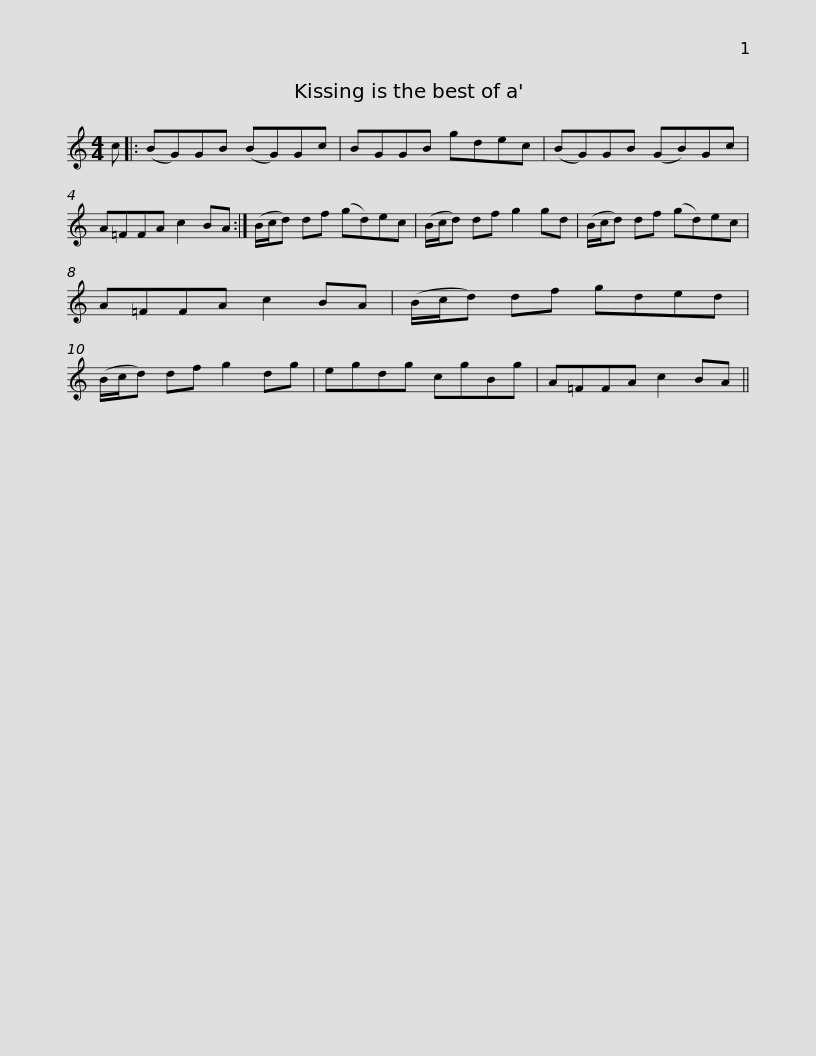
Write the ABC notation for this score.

X:1
L:1/8
M:4/4
I:linebreak $
K:C
V:1 treble
V:1
 c |: (BG)GB (BG)Gc | BGGB gdec | (BG)GB (GB)Gc | A=FFA c2 BA :| %5
 (B/c/d) df (gd)ec |$ (B/c/d) df g2 gd | (B/c/d) df (gd)ec | A=FFA c2 BA | (B/c/d) df gded | %10
 (B/c/d) df g2 dg |$ egdg cgBg | A=FFA c2 BA || %13
